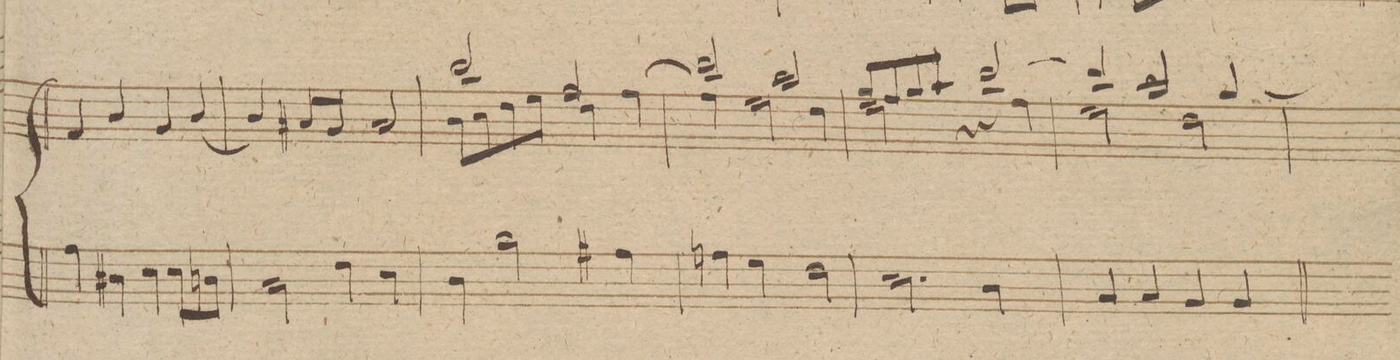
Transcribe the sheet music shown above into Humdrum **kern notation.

**kern
*I"Organo.
*clefF4
*k[f#c#g#d#]
*met(c)
*M4/4
4A\
4D#X\
4E\
8E\L
8Dn\J
=64
2C#/
4F#\
4E\
=65
4D#\
2B\
4A#X\
=66
4An\
4G#\
2F#\
=67
2.E\
4D#\
=68
4C#/
4C#/
4BB/
4BB/
=69
*-
